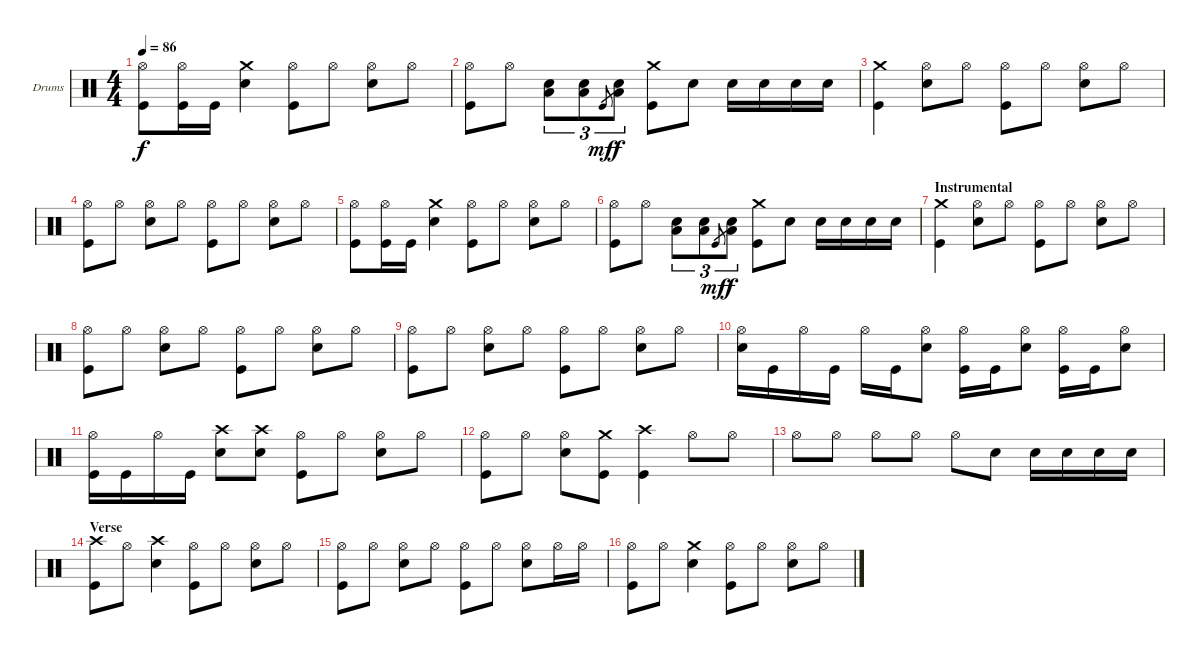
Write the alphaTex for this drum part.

\bracketExtendMode groupsimilarinstruments
\firstSystemTrackNameOrientation horizontal
\otherSystemsTrackNameOrientation horizontal
\track ("Drumkit" "Drums") {instrument percussion}
\staff {score}
\articulation defaults
\ts (4 4)
\tempo 86
\clef neutral
\ks c
("Hi-Hat (open)" "Kick (hit)").8{dy f} ("Hi-Hat (open)" "Kick (hit)").16 "Kick (hit)".16 ("Crash medium (hit)" "Snare (hit) 2").4 ("Hi-Hat (open)" "Kick (hit)").8 "Hi-Hat (open)".8 ("Hi-Hat (open)" "Snare (hit) 2").8 "Hi-Hat (open)".8 |
("Hi-Hat (open)" "Kick (hit)").8 "Hi-Hat (open)".8 ("Low Tom (hit)" "Snare (hit) 2").8{tu (3 2)} ("Low Tom (hit)" "Snare (hit) 2").8{tu (3 2)} "Kick (hit)".8{gr dy mf} ("Low Tom (hit)" "Snare (hit) 2").8{tu (3 2) dy f} ("Crash medium (hit)" "Kick (hit)").8 "Snare (hit) 2".8 "Snare (hit) 2".16 "Snare (hit) 2".16 "Snare (hit) 2".16 "Snare (hit) 2".16 |
("Crash medium (hit)" "Kick (hit)").4 ("Hi-Hat (open)" "Snare (hit) 2").8 "Hi-Hat (open)".8 ("Hi-Hat (open)" "Kick (hit)").8 "Hi-Hat (open)".8 ("Hi-Hat (open)" "Snare (hit) 2").8 "Hi-Hat (open)".8 |
("Hi-Hat (open)" "Kick (hit)").8 "Hi-Hat (open)".8 ("Hi-Hat (open)" "Snare (hit) 2").8 "Hi-Hat (open)".8 ("Hi-Hat (open)" "Kick (hit)").8 "Hi-Hat (open)".8 ("Hi-Hat (open)" "Snare (hit) 2").8 "Hi-Hat (open)".8 |
("Hi-Hat (open)" "Kick (hit)").8 ("Hi-Hat (open)" "Kick (hit)").16 "Kick (hit)".16 ("Crash medium (hit)" "Snare (hit) 2").4 ("Hi-Hat (open)" "Kick (hit)").8 "Hi-Hat (open)".8 ("Hi-Hat (open)" "Snare (hit) 2").8 "Hi-Hat (open)".8 |
("Hi-Hat (open)" "Kick (hit)").8 "Hi-Hat (open)".8 ("Low Tom (hit)" "Snare (hit) 2").8{tu (3 2)} ("Low Tom (hit)" "Snare (hit) 2").8{tu (3 2)} "Kick (hit)".8{gr dy mf} ("Low Tom (hit)" "Snare (hit) 2").8{tu (3 2) dy f} ("Crash medium (hit)" "Kick (hit)").8 "Snare (hit) 2".8 "Snare (hit) 2".16 "Snare (hit) 2".16 "Snare (hit) 2".16 "Snare (hit) 2".16 |
\section ("" "Instrumental")
("Crash medium (hit)" "Kick (hit)").4 ("Hi-Hat (open)" "Snare (hit) 2").8 "Hi-Hat (open)".8 ("Hi-Hat (open)" "Kick (hit)").8 "Hi-Hat (open)".8 ("Hi-Hat (open)" "Snare (hit) 2").8 "Hi-Hat (open)".8 |
("Hi-Hat (open)" "Kick (hit)").8 "Hi-Hat (open)".8 ("Hi-Hat (open)" "Snare (hit) 2").8 "Hi-Hat (open)".8 ("Hi-Hat (open)" "Kick (hit)").8 "Hi-Hat (open)".8 ("Hi-Hat (open)" "Snare (hit) 2").8 "Hi-Hat (open)".8 |
("Hi-Hat (open)" "Kick (hit)").8 "Hi-Hat (open)".8 ("Hi-Hat (open)" "Snare (hit) 2").8 "Hi-Hat (open)".8 ("Hi-Hat (open)" "Kick (hit)").8 "Hi-Hat (open)".8 ("Hi-Hat (open)" "Snare (hit) 2").8 "Hi-Hat (open)".8 |
("Hi-Hat (open)" "Snare (hit) 2").16 "Kick (hit)".16 "Hi-Hat (open)".16 "Kick (hit)".16 "Hi-Hat (open)".16 "Kick (hit)".16 ("Hi-Hat (open)" "Snare (hit) 2").8 ("Hi-Hat (open)" "Kick (hit)").16 "Kick (hit)".16 ("Hi-Hat (open)" "Snare (hit) 2").8 ("Hi-Hat (open)" "Kick (hit)").16 "Kick (hit)".16 ("Hi-Hat (open)" "Snare (hit) 2").8 |
("Hi-Hat (open)" "Kick (hit)").16 "Kick (hit)".16 "Hi-Hat (open)".16 "Kick (hit)".16 ("Crash high (hit)" "Snare (hit) 2").8 ("Crash high (hit)" "Snare (hit) 2").8 ("Hi-Hat (open)" "Kick (hit)").8 "Hi-Hat (open)".8 ("Hi-Hat (open)" "Snare (hit) 2").8 "Hi-Hat (open)".8 |
("Hi-Hat (open)" "Kick (hit)").8 "Hi-Hat (open)".8 ("Hi-Hat (open)" "Snare (hit) 2").8 ("Crash medium (hit)" "Kick (hit)").8 ("Crash high (hit)" "Kick (hit)").4 "Hi-Hat (open)".8 "Hi-Hat (open)".8 |
"Hi-Hat (open)".8 "Hi-Hat (open)".8 "Hi-Hat (open)".8 "Hi-Hat (open)".8 "Hi-Hat (open)".8 "Snare (hit) 2".8 "Snare (hit) 2".16 "Snare (hit) 2".16 "Snare (hit) 2".16 "Snare (hit) 2".16 |
\section ("" "Verse")
("Crash high (hit)" "Kick (hit)").8 "Hi-Hat (open)".8 ("Crash high (hit)" "Snare (hit) 2").4 ("Hi-Hat (open)" "Kick (hit)").8 "Hi-Hat (open)".8 ("Hi-Hat (open)" "Snare (hit) 2").8 "Hi-Hat (open)".8 |
("Hi-Hat (open)" "Kick (hit)").8 "Hi-Hat (open)".8 ("Hi-Hat (open)" "Snare (hit) 2").8 "Hi-Hat (open)".8 ("Hi-Hat (open)" "Kick (hit)").8 "Hi-Hat (open)".8 ("Hi-Hat (open)" "Snare (hit) 2").8 "Hi-Hat (open)".16 "Hi-Hat (open)".16 |
("Hi-Hat (open)" "Kick (hit)").8 "Hi-Hat (open)".8 ("Crash medium (hit)" "Snare (hit) 2").4 ("Hi-Hat (open)" "Kick (hit)").8 "Hi-Hat (open)".8 ("Hi-Hat (open)" "Snare (hit) 2").8 "Hi-Hat (open)".8
